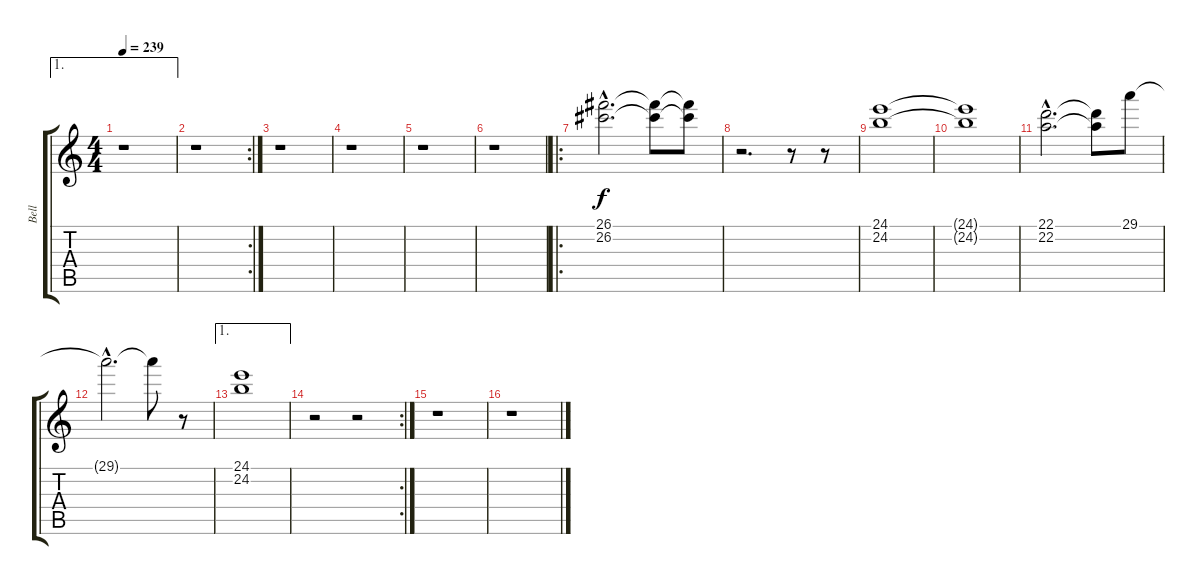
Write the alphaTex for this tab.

\track ("Bell" "Bell") {instrument fx1rain}
\staff {score tabs}
\tuning (E4 B3 G3 D3 A2 E2) {hide}
\ae 1
\ts (4 4)
\tempo 239
\clef g2
\ks c
r.1{dy f} |
\rc 2
r.1 |
r.1 |
r.1 |
r.1 |
r.1 |
\ro
(26.1{hac} 26.2{hac}).2{d} (26.1{t} 26.2{t}).8 (26.1{t} 26.2{t}).8 |
r.2{d} r.8 r.8 |
(24.1 24.2).1 |
(24.1{t} 24.2{t}).1 |
(22.1{hac} 22.2{hac}).2{d} (22.1{t} 22.2{t}).8 29.1.8 |
29.1{hac t}.2{d} 29.1{t}.8 r.8 |
\ae 1
(24.1 24.2).1 |
\rc 2
r.2 r.2 |
r.1 |
r.1
